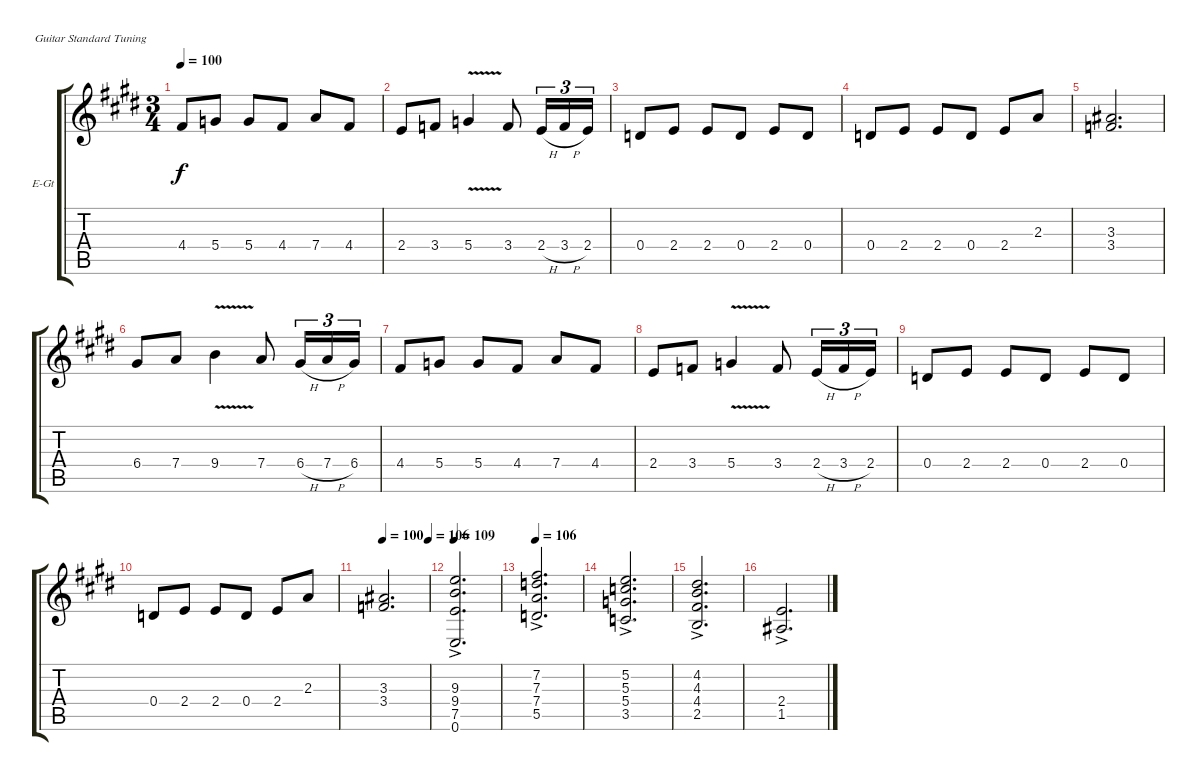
\bracketExtendMode groupsimilarinstruments
\firstSystemTrackNameOrientation horizontal
\otherSystemsTrackNameOrientation horizontal
\track ("Guitar 1" "E-Gt") {instrument electricguitarclean}
\staff {score tabs}
\tuning (E4 B3 G3 D3 A2 E2)
\ts (3 4)
\tempo 100
\clef g2
\scale
1.07818
\ks e
4.4.8{dy f} 5.4.8 5.4.8 4.4.8 7.4.8 4.4.8 |
\scale
0.921816 2.4.8 3.4.8 5.4{v}.4 3.4.8 2.4{h}.16{tu (3 2)} 3.4{h}.16{tu (3 2)} 2.4.16{tu (3 2)} |
\scale
1.07818 0.4.8 2.4.8 2.4.8 0.4.8 2.4.8 0.4.8 |
\scale
0.921816 0.4.8 2.4.8 2.4.8 0.4.8 2.4.8 2.3.8 |
\scale
1.07818 (3.4 3.3).2{d} |
\scale
0.921816 6.4.8 7.4.8 9.4{v}.4 7.4.8 6.4{h}.16{tu (3 2)} 7.4{h}.16{tu (3 2)} 6.4.16{tu (3 2)} |
\scale
1.07818 4.4.8 5.4.8 5.4.8 4.4.8 7.4.8 4.4.8 |
\scale
0.921816 2.4.8 3.4.8 5.4{v}.4 3.4.8 2.4{h}.16{tu (3 2)} 3.4{h}.16{tu (3 2)} 2.4.16{tu (3 2)} |
\scale
1.07818 0.4.8 2.4.8 2.4.8 0.4.8 2.4.8 0.4.8 |
\scale
0.921816 0.4.8 2.4.8 2.4.8 0.4.8 2.4.8 2.3.8 |
\tempo 100
\tempo (106 1)
\scale
1.07818 (3.4 3.3).2{d} |
\tempo 109
\scale
0.921816 (0.6 7.5 9.3 9.4{ac}).2{d} |
\tempo 106
\scale
1.07818 (5.5{ac} 7.4{ac} 7.3{ac} 7.2{ac}).2{d} |
\scale
0.921816 (3.5{ac} 5.4{ac} 5.3{ac} 5.2{ac}).2{d} |
\scale
1.07818 (2.5{ac} 4.4{ac} 4.3{ac} 4.2{ac}).2{d} |
\scale
0.921816 (1.5{ac} 2.4{ac}).2{d}
